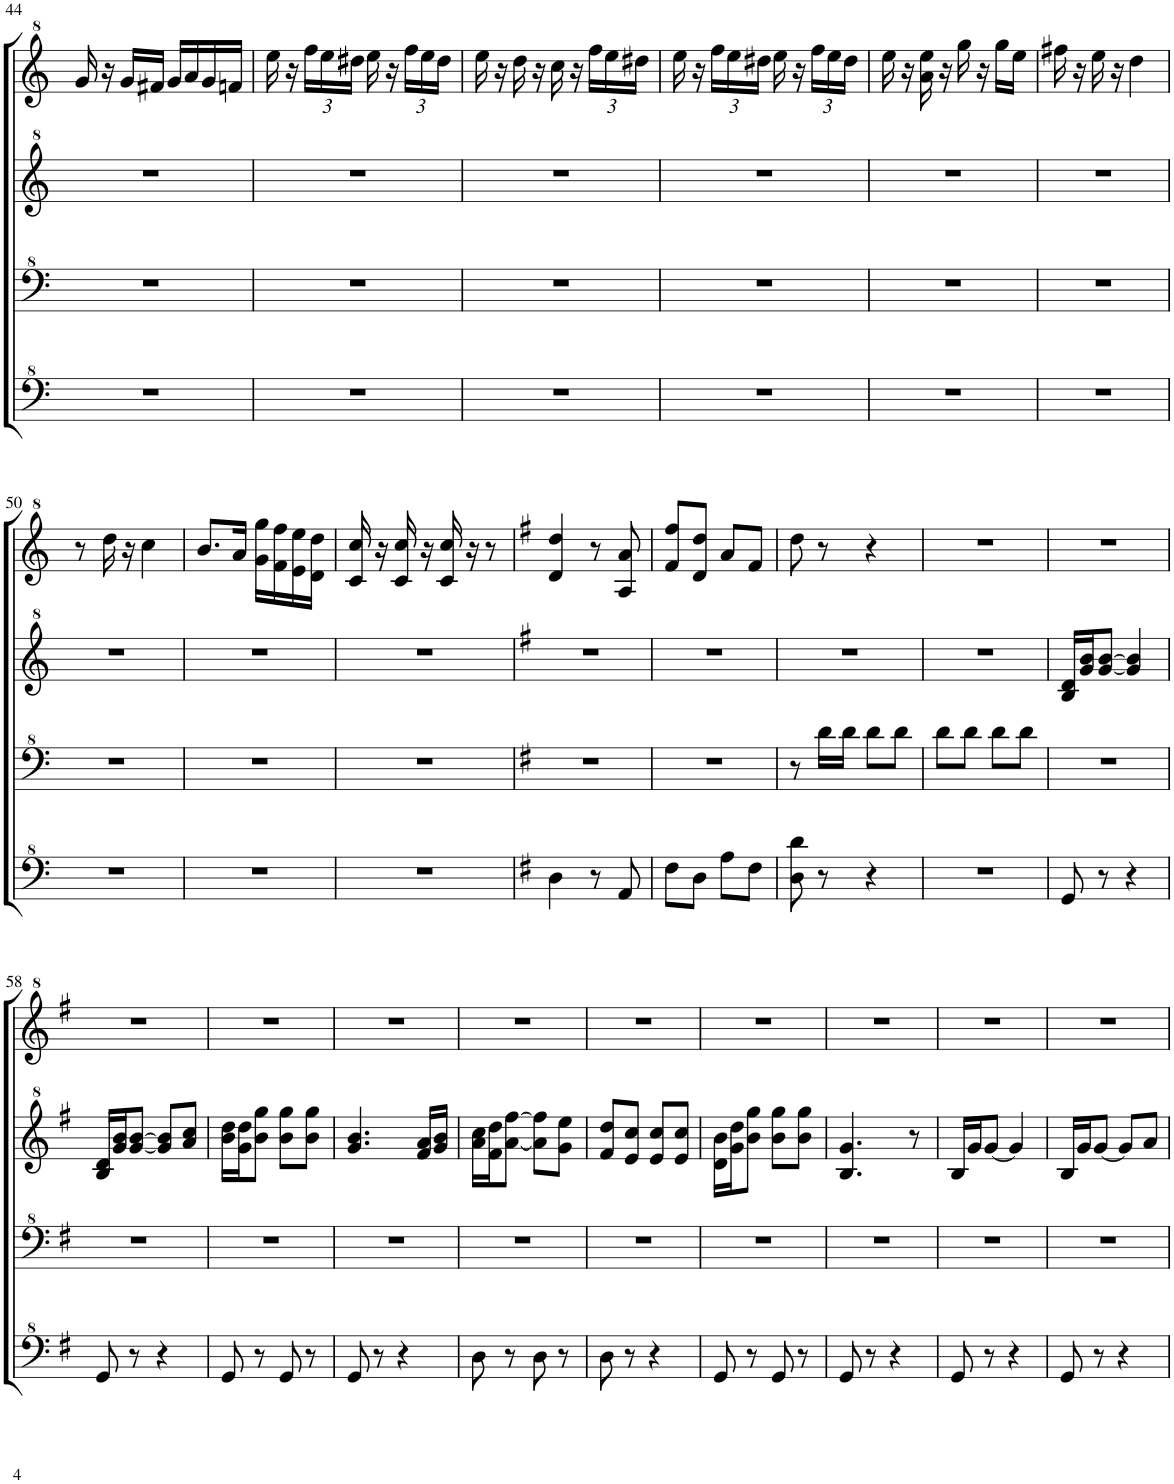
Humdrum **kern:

**kern	**kern	**kern	**kern
*part1	*part1	*part1	*part1
*staff4	*staff3	*staff2	*staff1
*I"Model III	*	*	*
!!LO:PB:g=z
*clefF^4	*clefF^4	*clefG^2	*clefG^2
*k[]	*k[]	*k[]	*k[]
*M2/4	*M2/4	*M2/4	*M2/4
=44	=44	=44	=44
2r	2r	2r	16gg/
.	.	.	16r
.	.	.	16gg/LL
.	.	.	16ff#X/JJ
.	.	.	16gg/LL
.	.	.	16aa/
.	.	.	16gg/
.	.	.	16ffn/JJ
=45	=45	=45	=45
2r	2r	2r	16eee\
.	.	.	16r
*	*	*	*Xbrackettup
.	.	.	24fff\LL
.	.	.	24eee\
.	.	.	24ddd#X\JJ
.	.	.	16eee\
.	.	.	16r
.	.	.	24fff\LL
.	.	.	24eee\
.	.	.	24ddd#\JJ
=46	=46	=46	=46
2r	2r	2r	16eee\
.	.	.	16r
.	.	.	16ddd\
.	.	.	16r
.	.	.	16ccc\
.	.	.	16r
.	.	.	24fff\LL
.	.	.	24eee\
.	.	.	24ddd#X\JJ
=47	=47	=47	=47
2r	2r	2r	16eee\
.	.	.	16r
.	.	.	24fff\LL
.	.	.	24eee\
.	.	.	24ddd#X\JJ
.	.	.	16eee\
.	.	.	16r
.	.	.	24fff\LL
.	.	.	24eee\
.	.	.	24ddd#\JJ
=48	=48	=48	=48
2r	2r	2r	16eee\
.	.	.	16r
.	.	.	16aa\ 16eee\
.	.	.	16r
.	.	.	16ggg\
.	.	.	16r
.	.	.	16ggg\LL
.	.	.	16eee\JJ
=49	=49	=49	=49
2r	2r	2r	16fff#X\
.	.	.	16r
.	.	.	16eee\
.	.	.	16r
.	.	.	4ddd\
!!LO:LB:g=z
=50	=50	=50	=50
2r	2r	2r	8r
.	.	.	16ddd\
.	.	.	16r
.	.	.	4ccc\
=51	=51	=51	=51
2r	2r	2r	8.bb/L
.	.	.	16aa/Jk
.	.	.	16gg\ 16ggg\LL
.	.	.	16ff\ 16fff\
.	.	.	16ee\ 16eee\
.	.	.	16dd\ 16ddd\JJ
=52	=52	=52	=52
2r	2r	2r	16cc/ 16ccc/
.	.	.	16r
.	.	.	16cc/ 16ccc/
.	.	.	16r
.	.	.	16cc/ 16ccc/
.	.	.	16r
.	.	.	8r
=53	=53	=53	=53
*k[f#]	*k[f#]	*k[f#]	*k[f#]
4d\	2r	2r	4dd/ 4ddd/
8r	.	.	8r
8A/	.	.	8a/ 8aa/
=54	=54	=54	=54
8f#\L	2r	2r	8ff#/ 8fff#/L
8d\J	.	.	8dd/ 8ddd/J
8a\L	.	.	8aa/L
8f#\J	.	.	8ff#/J
=55	=55	=55	=55
8d\ 8dd\	8r	2r	8ddd\
8r	16dd\LL	.	8r
.	16dd\JJ	.	.
4r	8dd\L	.	4r
.	8dd\J	.	.
=56	=56	=56	=56
2r	8dd\L	2r	2r
.	8dd\J	.	.
.	8dd\L	.	.
.	8dd\J	.	.
=57	=57	=57	=57
8G/	2r	16b/ 16dd/LL	2r
.	.	16gg/ 16bb/J	.
8r	.	[8gg/ [8bb/J	.
4r	.	4gg/] 4bb/]	.
!!LO:LB:g=z
=58	=58	=58	=58
8G/	2r	16b/ 16dd/LL	2r
.	.	16gg/ 16bb/J	.
8r	.	[8gg/ [8bb/J	.
4r	.	8gg/] 8bb/]L	.
.	.	8aa/ 8ccc/J	.
=59	=59	=59	=59
8G/	2r	16bb\ 16ddd\LL	2r
.	.	16gg\ 16ddd\J	.
8r	.	8bb\ 8ggg\J	.
8G/	.	8bb\ 8ggg\L	.
8r	.	8bb\ 8ggg\J	.
=60	=60	=60	=60
8G/	2r	4.gg/ 4.bb/	2r
8r	.	.	.
4r	.	.	.
.	.	16ff#/ 16aa/LL	.
.	.	16gg/ 16bb/JJ	.
=61	=61	=61	=61
8d\	2r	16aa\ 16ccc\LL	2r
.	.	16ff#\ 16ddd\J	.
8r	.	[8aa\ [8fff#\J	.
8d\	.	8aa\] 8fff#\]L	.
8r	.	8gg\ 8eee\J	.
=62	=62	=62	=62
8d\	2r	8ff#/ 8ddd/L	2r
8r	.	8ee/ 8ccc/J	.
4r	.	8ee/ 8ccc/L	.
.	.	8ee/ 8ccc/J	.
=63	=63	=63	=63
8G/	2r	16dd\ 16bb\LL	2r
.	.	16gg\ 16ddd\J	.
8r	.	8bb\ 8ggg\J	.
8G/	.	8bb\ 8ggg\L	.
8r	.	8bb\ 8ggg\J	.
=64	=64	=64	=64
8G/	2r	4.b/ 4.gg/	2r
8r	.	.	.
4r	.	.	.
.	.	8r	.
=65	=65	=65	=65
8G/	2r	16b/LL	2r
.	.	16gg/J	.
8r	.	[8gg/J	.
4r	.	4gg/]	.
=66	=66	=66	=66
8G/	2r	16b/LL	2r
.	.	16gg/J	.
8r	.	[8gg/J	.
4r	.	8gg/L]	.
.	.	8aa/J	.
=	=	=	=
*-	*-	*-	*-
